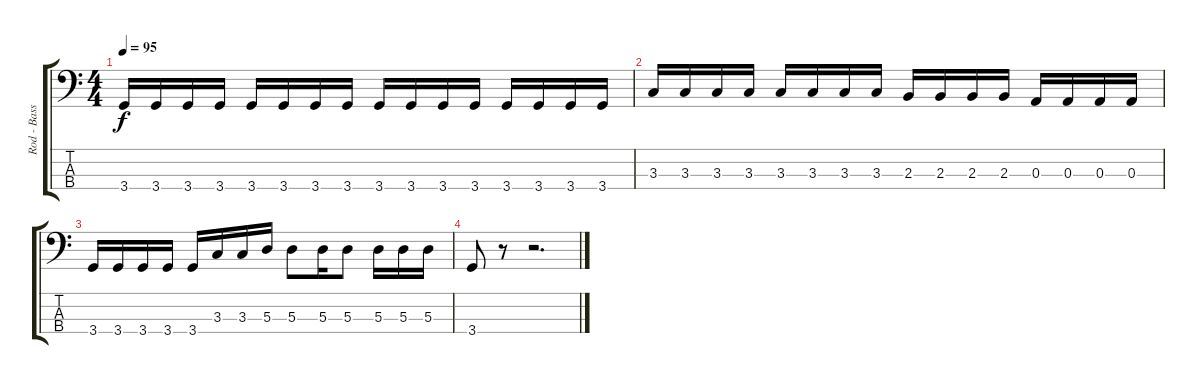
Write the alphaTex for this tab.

\track ("Rod - Bass" "Rod - Bass") {instrument electricbassfinger}
\staff {score tabs}
\tuning (G2 D2 A1 E1) {hide}
\ts (4 4)
\tempo 95
\clef f4
\ks c
3.4.16{dy f} 3.4.16 3.4.16 3.4.16 3.4.16 3.4.16 3.4.16 3.4.16 3.4.16 3.4.16 3.4.16 3.4.16 3.4.16 3.4.16 3.4.16 3.4.16 |
3.3.16 3.3.16 3.3.16 3.3.16 3.3.16 3.3.16 3.3.16 3.3.16 2.3.16 2.3.16 2.3.16 2.3.16 0.3.16 0.3.16 0.3.16 0.3.16 |
3.4.16 3.4.16 3.4.16 3.4.16 3.4.16 3.3.16 3.3.16 5.3.16 5.3.8 5.3.16 5.3.8 5.3.16 5.3.16 5.3.16 |
3.4.8 r.8 r.2{d}
